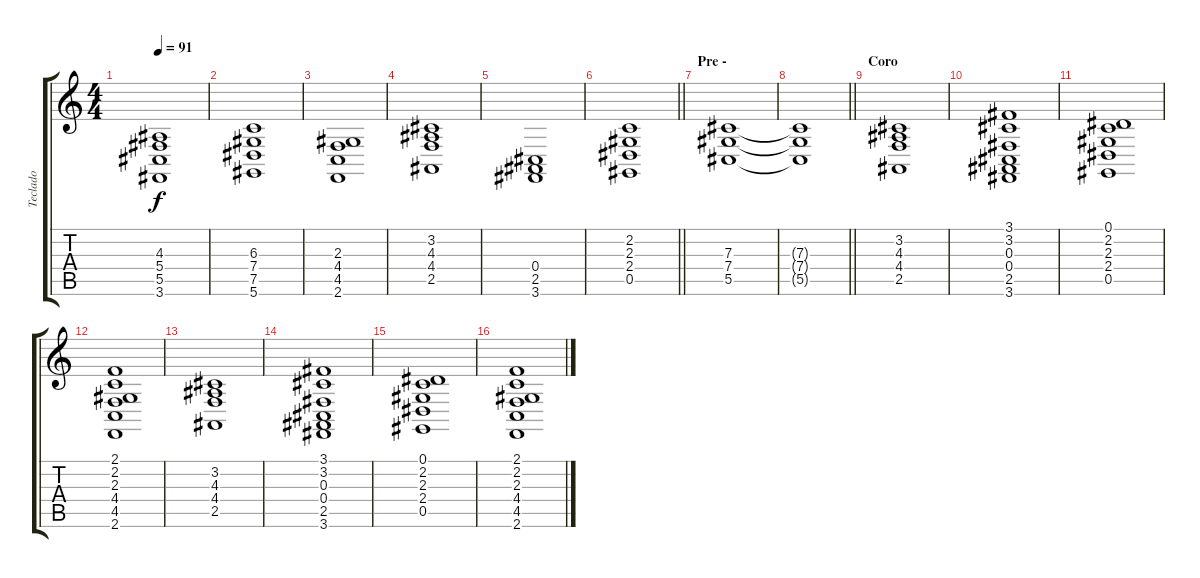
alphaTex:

\track ("Teclado" "Teclado") {instrument stringensemble2}
\staff {score tabs}
\tuning (Eb4 Bb3 Gb3 Db3 Ab2 Eb2) {hide}
\ts (4 4)
\tempo 91
\clef g2
\ks c
(4.3 5.4 5.5 3.6).1{dy f} |
(6.3 7.4 7.5 5.6).1 |
(2.3 4.4 4.5 2.6).1 |
(3.2 4.3 4.4 2.5).1 |
(0.4 2.5 3.6).1 |
\barLineRight lightlight
(2.2 2.3 2.4 0.5).1 |
\section ("" "Pre -")
(7.3 7.4 5.5).1 |
\barLineRight lightlight
(7.3{t} 7.4{t} 5.5{t}).1 |
\section ("" "Coro")
(3.2 4.3 4.4 2.5).1 |
(3.1 3.2 0.3 0.4 2.5 3.6).1 |
(0.1 2.2 2.3 2.4 0.5).1 |
(2.1 2.2 2.3 4.4 4.5 2.6).1 |
(3.2 4.3 4.4 2.5).1 |
(3.1 3.2 0.3 0.4 2.5 3.6).1 |
(0.1 2.2 2.3 2.4 0.5).1 |
(2.1 2.2 2.3 4.4 4.5 2.6).1
